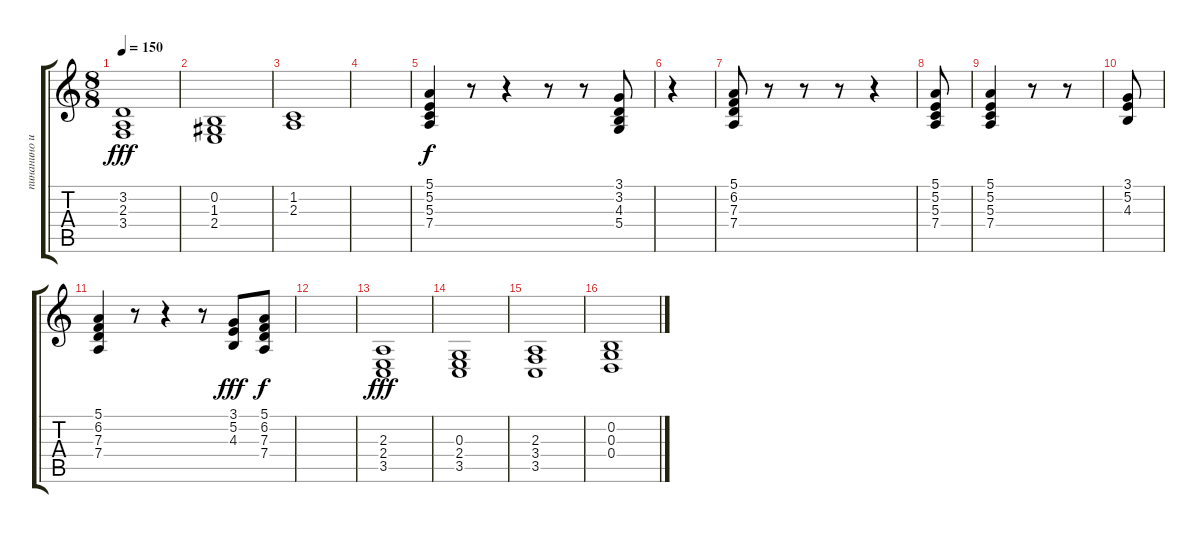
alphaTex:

\track ("пинанино или акодинон" "пинанино и") {instrument electricpiano1}
\staff {score tabs}
\tuning (E4 B3 G3 D3 A2 E2) {hide}
\ts (8 8)
\tempo 150
\clef g2
\ks c
(3.2 2.3 3.4).1{dy fff} |
(0.2 1.3 2.4).1 |
(1.2 2.3).1 |
|
(5.1 5.2 5.3 7.4).4{dy f} r.8 r.4 r.8 r.8 (3.1 3.2 4.3 5.4).8 |
r.4 |
(5.1 6.2 7.3 7.4).8 r.8 r.8 r.8 r.4 |
(5.1 5.2{be (hold 0 0 60 0)} 5.3 7.4).8 |
(5.1 5.2 5.3 7.4).4 r.8 r.8 |
(3.1 5.2 4.3).8 |
(5.1 6.2 7.3 7.4).4 r.8 r.4 r.8 (3.1 5.2 4.3).8{dy fff} (5.1 6.2 7.3 7.4).8{dy f} |
|
(2.3 2.4 3.5).1{dy fff} |
(0.3 2.4 3.5).1 |
(2.3 3.4 3.5).1 |
(0.2 0.3 0.4).1
